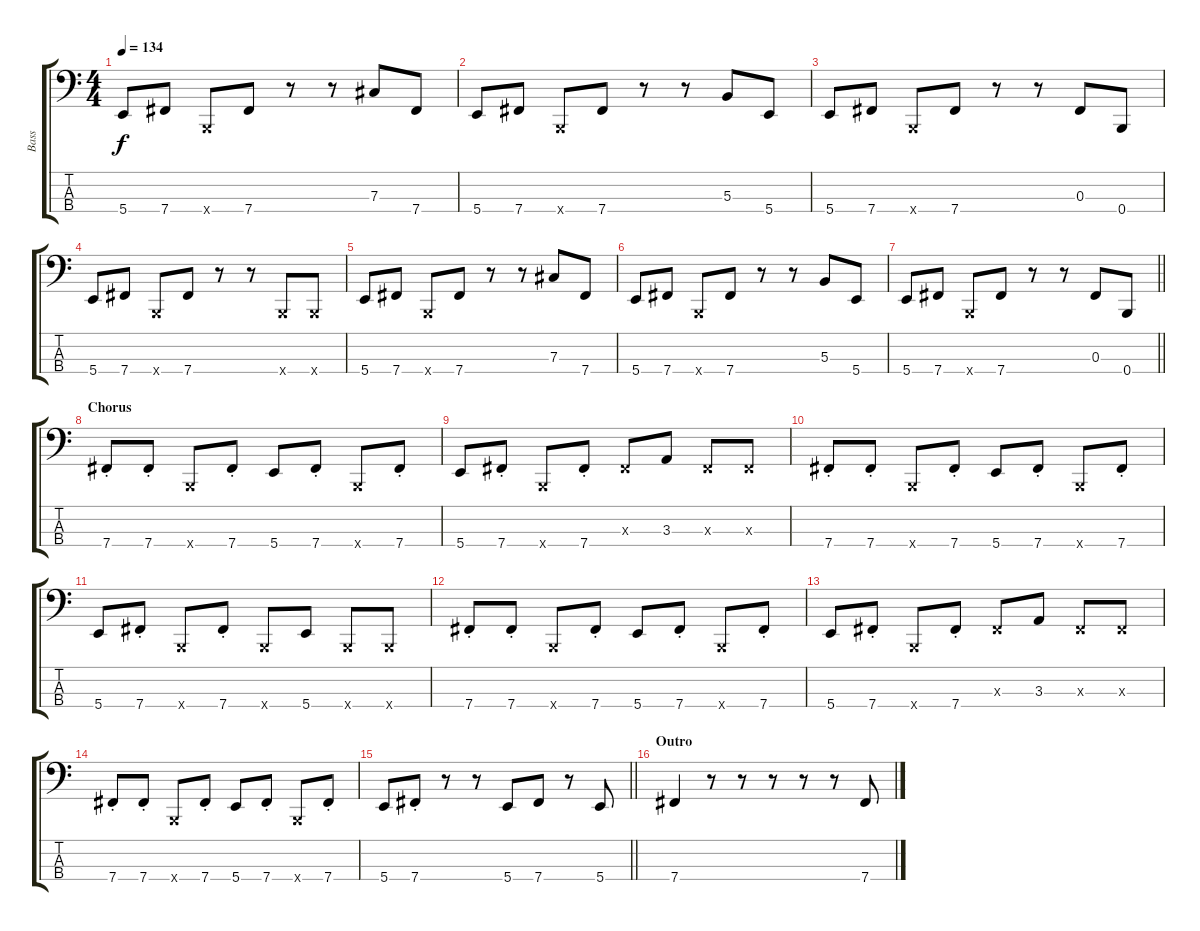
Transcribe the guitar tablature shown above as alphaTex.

\track ("Bass" "Bass") {instrument electricbasspick}
\staff {score tabs}
\tuning (E2 B1 Gb1 B0) {hide}
\ts (4 4)
\tempo 134
\clef f4
\ks c
5.4.8{dy f} 7.4.8 0.4{x}.8 7.4.8 r.8 r.8 7.3.8 7.4.8 |
5.4.8 7.4.8 0.4{x}.8 7.4.8 r.8 r.8 5.3.8 5.4.8 |
5.4.8 7.4.8 0.4{x}.8 7.4.8 r.8 r.8 0.3.8 0.4.8 |
5.4.8 7.4.8 0.4{x}.8 7.4.8 r.8 r.8 0.4{x}.8 0.4{x}.8 |
5.4.8 7.4.8 0.4{x}.8 7.4.8 r.8 r.8 7.3.8 7.4.8 |
5.4.8 7.4.8 0.4{x}.8 7.4.8 r.8 r.8 5.3.8 5.4.8 |
\barLineRight lightlight
5.4.8 7.4.8 0.4{x}.8 7.4.8 r.8 r.8 0.3.8 0.4.8 |
\section ("" "Chorus")
7.4{st}.8 7.4{st}.8 0.4{x}.8 7.4{st}.8 5.4.8 7.4{st}.8 0.4{x}.8 7.4{st}.8 |
5.4.8 7.4{st}.8 0.4{x}.8 7.4{st}.8 0.3{x}.8 3.3.8 0.3{x}.8 0.3{x}.8 |
7.4{st}.8 7.4{st}.8 0.4{x}.8 7.4{st}.8 5.4.8 7.4{st}.8 0.4{x}.8 7.4{st}.8 |
5.4.8 7.4{st}.8 0.4{x}.8 7.4{st}.8 0.4{x}.8 5.4.8 0.4{x}.8 0.4{x}.8 |
7.4{st}.8 7.4{st}.8 0.4{x}.8 7.4{st}.8 5.4.8 7.4{st}.8 0.4{x}.8 7.4{st}.8 |
5.4.8 7.4{st}.8 0.4{x}.8 7.4{st}.8 0.3{x}.8 3.3.8 0.3{x}.8 0.3{x}.8 |
7.4{st}.8 7.4{st}.8 0.4{x}.8 7.4{st}.8 5.4.8 7.4{st}.8 0.4{x}.8 7.4{st}.8 |
\barLineRight lightlight
5.4.8 7.4{st}.8 r.8 r.8 5.4.8 7.4.8 r.8 5.4.8 |
\section ("" "Outro")
7.4.4 r.8 r.8 r.8 r.8 r.8 7.4.8
